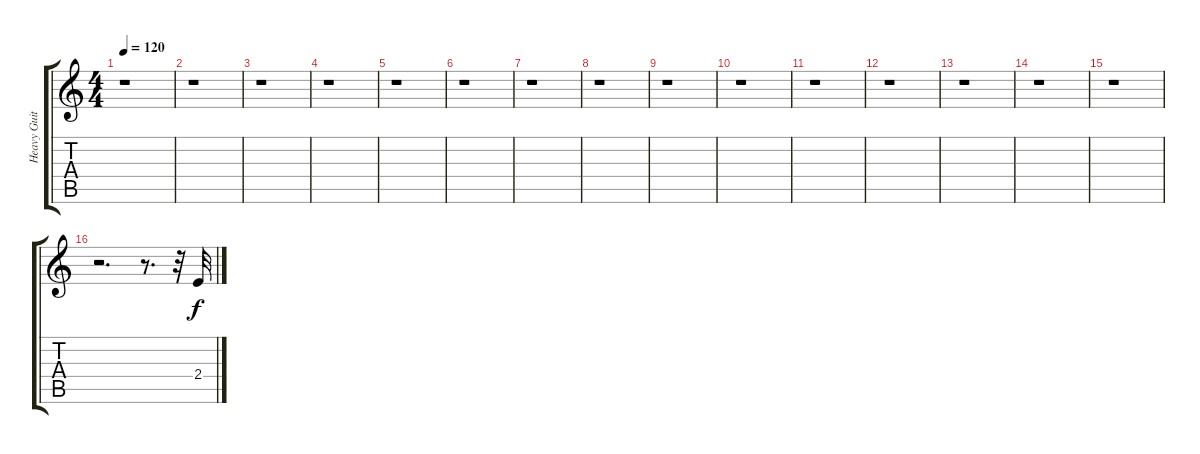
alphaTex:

\track ("Heavy Guitar" "Heavy Guit") {instrument guitarharmonics}
\staff {score tabs}
\tuning (E4 B3 G3 D3 A2 E2) {hide}
\ts (4 4)
\tempo 120
\clef g2
\ks c
r.1{dy f} |
r.1 |
r.1 |
r.1 |
r.1 |
r.1 |
r.1 |
r.1 |
r.1 |
r.1 |
r.1 |
r.1 |
r.1 |
r.1 |
r.1 |
r.2{d} r.8{d} r.32 2.4.32
